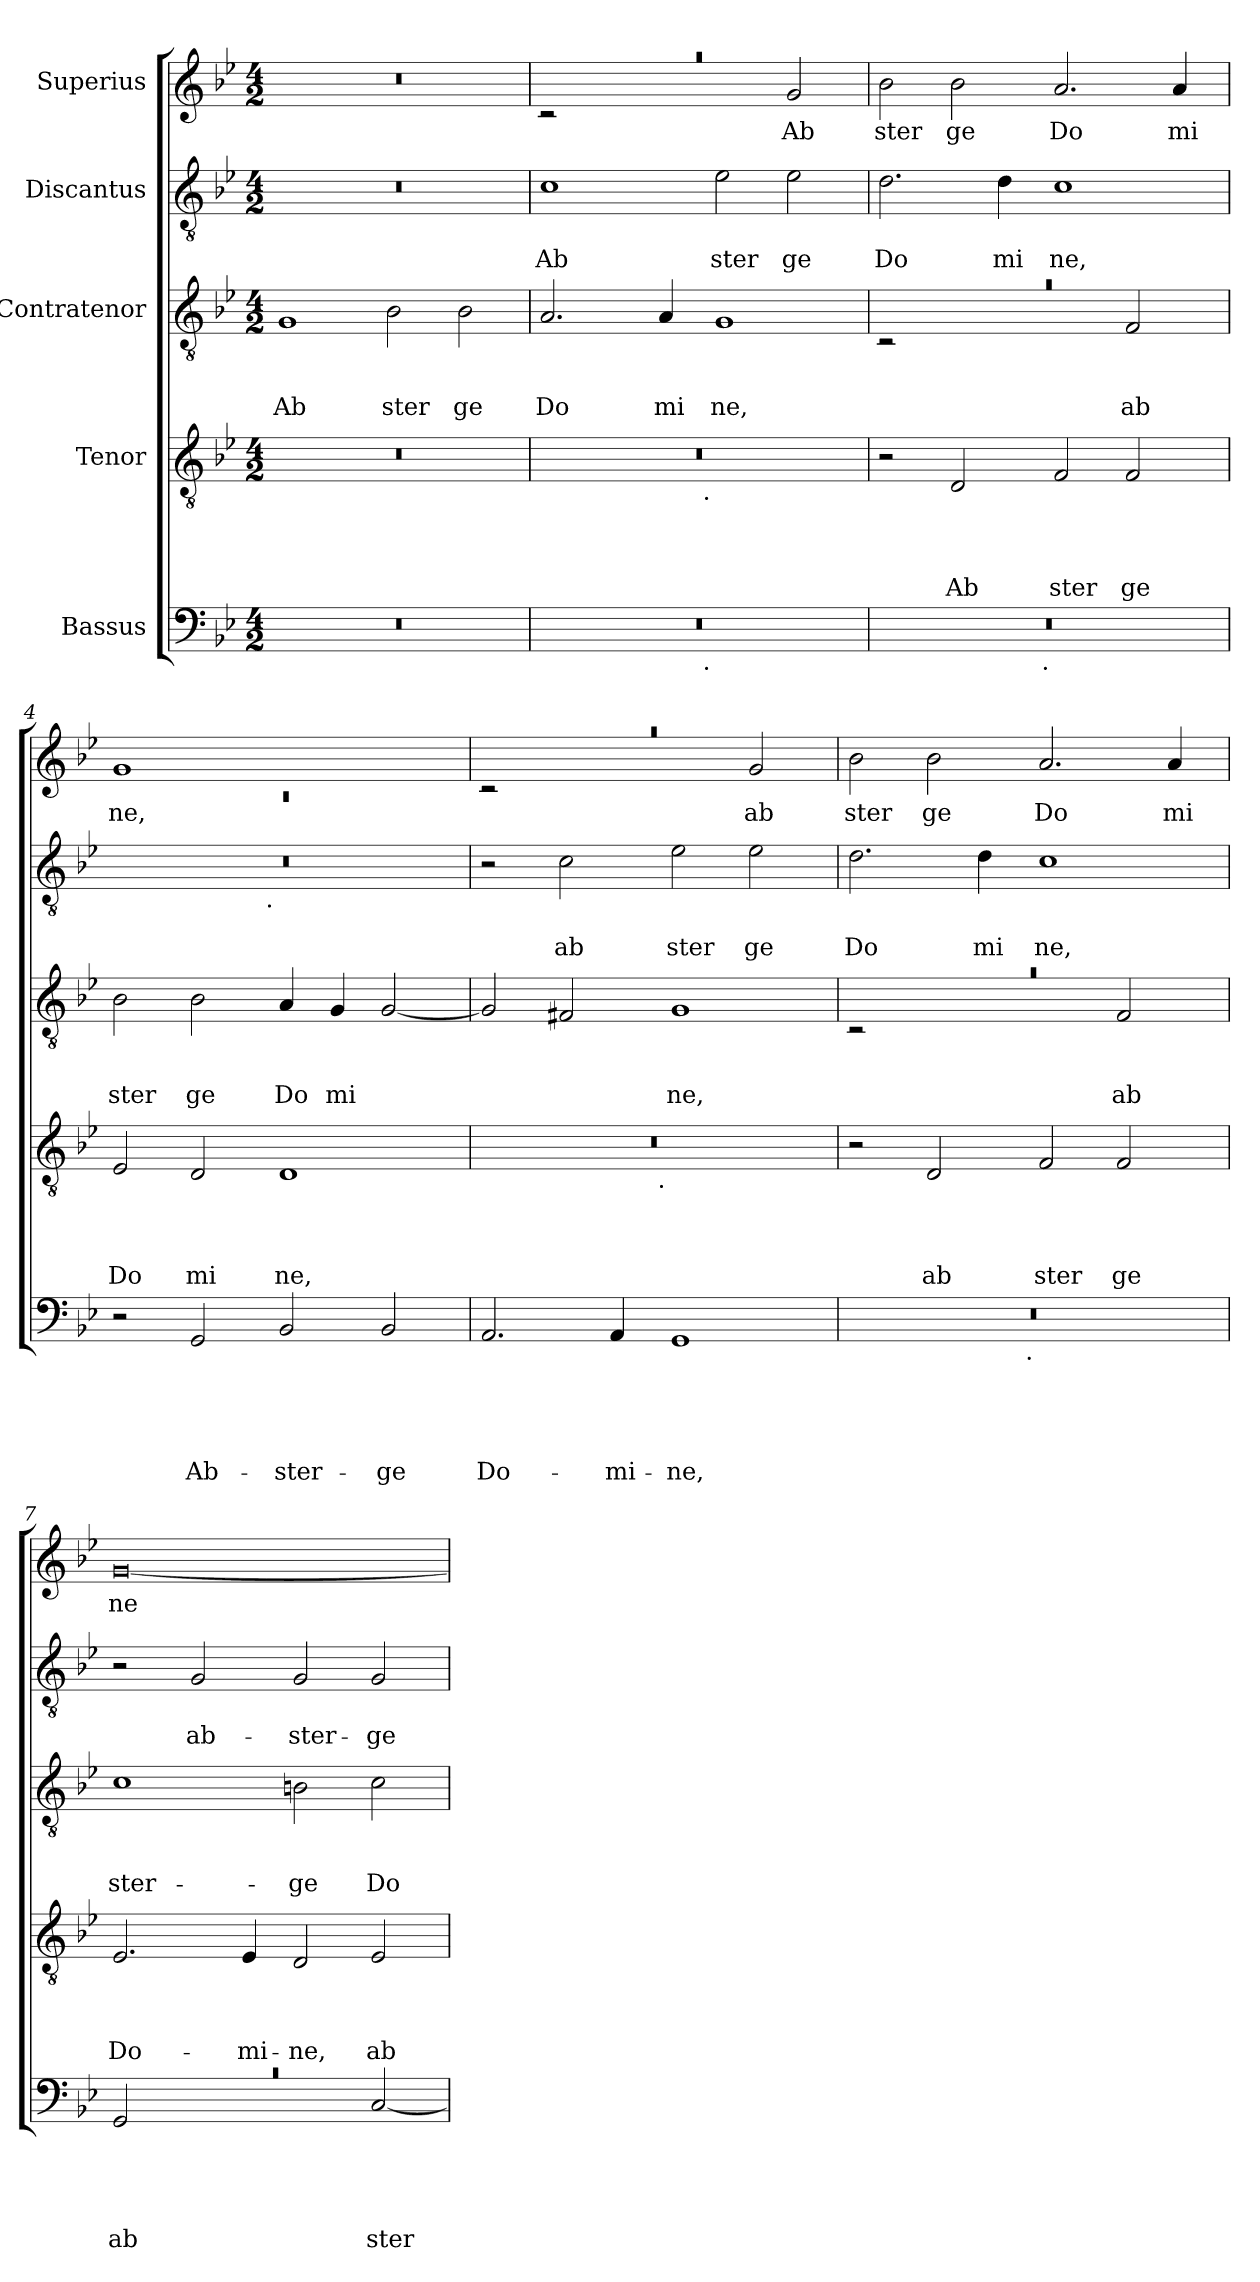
**kern	**text	**text	**text	**text	**text	**kern	**text	**text	**text	**text	**kern	**text	**text	**text	**kern	**text	**text	**kern	**text
*part5	*part5	*part5	*part5	*part5	*part5	*part4	*part4	*part4	*part4	*part4	*part3	*part3	*part3	*part3	*part2	*part2	*part2	*part1	*part1
*staff5	*staff5	*staff5	*staff5	*staff5	*staff5	*staff4	*staff4	*staff4	*staff4	*staff4	*staff3	*staff3	*staff3	*staff3	*staff2	*staff2	*staff2	*staff1	*staff1
*I"Bassus	*	*	*	*	*	*I"Tenor	*	*	*	*	*I"Contratenor	*	*	*	*I"Discantus	*	*	*I"Superius	*
*clefF4	*	*	*	*	*	*clefGv2	*	*	*	*	*clefGv2	*	*	*	*clefGv2	*	*	*clefG2	*
*k[b-e-]	*	*	*	*	*	*k[b-e-]	*	*	*	*	*k[b-e-]	*	*	*	*k[b-e-]	*	*	*k[b-e-]	*
*B-:	*	*	*	*	*	*B-:	*	*	*	*	*B-:	*	*	*	*B-:	*	*	*B-:	*
*M4/2	*	*	*	*	*	*M4/2	*	*	*	*	*M4/2	*	*	*	*M4/2	*	*	*M4/2	*
=1	=1	=1	=1	=1	=1	=1	=1	=1	=1	=1	=1	=1	=1	=1	=1	=1	=1	=1	=1
!	!	!	!	!	!	!	!	!	!	!	!	!	!	!LO:LY:b	!	!	!	!	!
0r	.	.	.	.	.	0r	.	.	.	.	1G	.	.	Ab	0r	.	.	0r	.
!	!	!	!	!	!	!	!	!	!	!	!	!	!	!LO:LY:b	!	!	!	!	!
.	.	.	.	.	.	.	.	.	.	.	2B-\	.	.	ster	.	.	.	.	.
!	!	!	!	!	!	!	!	!	!	!	!	!	!	!LO:LY:b	!	!	!	!	!
.	.	.	.	.	.	.	.	.	.	.	2B-\	.	.	ge	.	.	.	.	.
=2	=2	=2	=2	=2	=2	=2	=2	=2	=2	=2	=2	=2	=2	=2	=2	=2	=2	=2	=2
!	!	!	!	!	!	!	!	!	!	!	!	!	!	!LO:LY:b	!	!	!LO:LY:b	!LO:N:vis=1	!
*^	*	*	*	*	*	*^	*	*	*	*	*	*	*	*	*	*	*	*^	*
0r	2ryy	.	.	.	.	.	0r	2ryy	.	.	.	.	2.A/	.	.	Do	1c	.	Ab	0raa	2rc	.
.	4...ryy	.	.	.	.	.	.	4...ryy	.	.	.	.	.	.	.	.	.	.	.	.	1ryy	.
!	!	!	!	!	!	!	!	!	!	!	!	!	!	!	!	!LO:LY:b	!	!	!	!	!	!
.	.	.	.	.	.	.	.	.	.	.	.	.	4A/	.	.	mi	.	.	.	.	.	.
!	!	!	!	!	!	!	!	!LO:TX:b:t=.	!	!	!	!	!	!	!	!	!	!	!	!	!	!
!	!LO:TX:b:t=.	!	!	!	!	!	!	!	!	!	!	!	!	!	!	!	!	!	!	!	!	!
.	1ryy	.	.	.	.	.	.	1ryy	.	.	.	.	.	.	.	.	.	.	.	.	.	.
!	!	!	!	!	!	!	!	!	!	!	!	!	!	!	!	!LO:LY:b	!	!	!LO:LY:b	!	!	!
.	.	.	.	.	.	.	.	.	.	.	.	.	1G	.	.	ne,	2e-\	.	ster	.	.	.
!	!	!	!	!	!	!	!	!	!	!	!	!	!	!	!	!	!	!	!LO:LY:b	!	!	!LO:LY:b
.	.	.	.	.	.	.	.	.	.	.	.	.	.	.	.	.	2e-\	.	ge	.	2g/	Ab
.	32ryy	.	.	.	.	.	.	32ryy	.	.	.	.	.	.	.	.	.	.	.	.	.	.
=3	=3	=3	=3	=3	=3	=3	=3	=3	=3	=3	=3	=3	=3	=3	=3	=3	=3	=3	=3	=3	=3	=3
!	!	!	!	!	!	!	!	!	!	!	!	!	!LO:N:vis=1	!	!	!	!	!	!LO:LY:b	!	!	!LO:LY:b
*	*	*	*	*	*	*	*v	*v	*	*	*	*	*^	*	*	*	*	*	*	*v	*v	*
0r	2ryy	.	.	.	.	.	2r	.	.	.	.	0ra	2rC	.	.	.	2.d\	.	Do	2b-\	ster
!	!	!	!	!	!	!	!	!	!	!	!LO:LY:b	!	!	!	!	!	!	!	!	!	!LO:LY:b
.	4...ryy	.	.	.	.	.	2D/	.	.	.	Ab	.	1ryy	.	.	.	.	.	.	2b-\	ge
!	!	!	!	!	!	!	!	!	!	!	!	!	!	!	!	!	!	!	!LO:LY:b	!	!
.	.	.	.	.	.	.	.	.	.	.	.	.	.	.	.	.	4d\	.	mi	.	.
!	!LO:TX:b:t=.	!	!	!	!	!	!	!	!	!	!	!	!	!	!	!	!	!	!	!	!
.	1ryy	.	.	.	.	.	.	.	.	.	.	.	.	.	.	.	.	.	.	.	.
!	!	!	!	!	!	!	!	!	!	!	!LO:LY:b	!	!	!	!	!	!	!	!LO:LY:b	!	!LO:LY:b
.	.	.	.	.	.	.	2F/	.	.	.	ster	.	.	.	.	.	1c	.	ne,	2.a/	Do
!	!	!	!	!	!	!	!	!	!	!	!LO:LY:b	!	!	!	!	!LO:LY:b	!	!	!	!	!
.	.	.	.	.	.	.	2F/	.	.	.	ge	.	2F/	.	.	ab	.	.	.	.	.
!	!	!	!	!	!	!	!	!	!	!	!	!	!	!	!	!	!	!	!	!	!LO:LY:b
.	.	.	.	.	.	.	.	.	.	.	.	.	.	.	.	.	.	.	.	4a/	mi
.	32ryy	.	.	.	.	.	.	.	.	.	.	.	.	.	.	.	.	.	.	.	.
=4	=4	=4	=4	=4	=4	=4	=4	=4	=4	=4	=4	=4	=4	=4	=4	=4	=4	=4	=4	=4	=4
*	*	*	*	*	*	*	*	*	*	*	*	*	*	*	*	*	*	*	*	*^	*
!	!	!	!	!	!	!	!	!	!	!	!LO:LY:b	!	!	!	!	!LO:LY:b	!	!	!	!	!LO:N:vis=1	!LO:LY:b
*v	*v	*	*	*	*	*	*	*	*	*	*	*v	*v	*	*	*	*^	*	*	*	*	*
2r	.	.	.	.	.	2E-/	.	.	.	Do	2B-\	.	.	ster	0r	2ryy	.	.	1g	0rc	ne,
!	!	!	!	!	!LO:LY:b	!	!	!	!	!LO:LY:b	!	!	!	!LO:LY:b	!	!	!	!	!	!	!
2GG/	.	.	.	.	Ab-	2D/	.	.	.	mi	2B-\	.	.	ge	.	4...ryy	.	.	.	.	.
!	!	!	!	!	!	!	!	!	!	!	!	!	!	!	!	!LO:TX:b:t=.	!	!	!	!	!
.	.	.	.	.	.	.	.	.	.	.	.	.	.	.	.	1ryy	.	.	.	.	.
!	!	!	!	!	!LO:LY:b	!	!	!	!	!LO:LY:b	!	!	!	!LO:LY:b	!	!	!	!	!	!	!
2BB-/	.	.	.	.	-ster-	1D	.	.	.	ne,	4A/	.	.	Do	.	.	.	.	1ryy	.	.
!	!	!	!	!	!	!	!	!	!	!	!	!	!	!LO:LY:b	!	!	!	!	!	!	!
.	.	.	.	.	.	.	.	.	.	.	4G/	.	.	mi	.	.	.	.	.	.	.
!	!	!	!	!	!LO:LY:b	!	!	!	!	!	!	!	!	!	!	!	!	!	!	!	!
2BB-/	.	.	.	.	-ge	.	.	.	.	.	[<2G/	.	.	.	.	.	.	.	.	.	.
.	.	.	.	.	.	.	.	.	.	.	.	.	.	.	.	32ryy	.	.	.	.	.
=5	=5	=5	=5	=5	=5	=5	=5	=5	=5	=5	=5	=5	=5	=5	=5	=5	=5	=5	=5	=5	=5
!	!	!	!	!	!LO:LY:b	!	!	!	!	!	!	!	!	!	!	!	!	!	!LO:N:vis=1	!	!
*	*	*	*	*	*	*^	*	*	*	*	*	*	*	*	*v	*v	*	*	*	*	*
2.AA/	.	.	.	.	Do-	0r	2ryy	.	.	.	.	2G/]	.	.	.	2r	.	.	0raa	2rc	.
!	!	!	!	!	!	!	!	!	!	!	!	!	!	!	!	!	!	!LO:LY:b	!	!	!
.	.	.	.	.	.	.	4...ryy	.	.	.	.	2F#X/	.	.	.	2c\	.	ab	.	1ryy	.
!	!	!	!	!	!LO:LY:b	!	!	!	!	!	!	!	!	!	!	!	!	!	!	!	!
4AA/	.	.	.	.	-mi-	.	.	.	.	.	.	.	.	.	.	.	.	.	.	.	.
!	!	!	!	!	!	!	!LO:TX:b:t=.	!	!	!	!	!	!	!	!	!	!	!	!	!	!
.	.	.	.	.	.	.	1ryy	.	.	.	.	.	.	.	.	.	.	.	.	.	.
!	!	!	!	!	!LO:LY:b	!	!	!	!	!	!	!	!	!	!LO:LY:b	!	!	!LO:LY:b	!	!	!
1GG	.	.	.	.	-ne,	.	.	.	.	.	.	1G	.	.	ne,	2e-\	.	ster	.	.	.
!	!	!	!	!	!	!	!	!	!	!	!	!	!	!	!	!	!	!LO:LY:b	!	!	!LO:LY:b
.	.	.	.	.	.	.	.	.	.	.	.	.	.	.	.	2e-\	.	ge	.	2g/	ab
.	.	.	.	.	.	.	32ryy	.	.	.	.	.	.	.	.	.	.	.	.	.	.
=6	=6	=6	=6	=6	=6	=6	=6	=6	=6	=6	=6	=6	=6	=6	=6	=6	=6	=6	=6	=6	=6
!	!	!	!	!	!	!	!	!	!	!	!	!LO:N:vis=1	!	!	!	!	!	!LO:LY:b	!	!	!LO:LY:b
*^	*	*	*	*	*	*v	*v	*	*	*	*	*^	*	*	*	*	*	*	*v	*v	*
0r	2ryy	.	.	.	.	.	2r	.	.	.	.	0ra	2rC	.	.	.	2.d\	.	Do	2b-\	ster
!	!	!	!	!	!	!	!	!	!	!	!LO:LY:b	!	!	!	!	!	!	!	!	!	!LO:LY:b
.	4...ryy	.	.	.	.	.	2D/	.	.	.	ab	.	1ryy	.	.	.	.	.	.	2b-\	ge
!	!	!	!	!	!	!	!	!	!	!	!	!	!	!	!	!	!	!	!LO:LY:b	!	!
.	.	.	.	.	.	.	.	.	.	.	.	.	.	.	.	.	4d\	.	mi	.	.
!	!LO:TX:b:t=.	!	!	!	!	!	!	!	!	!	!	!	!	!	!	!	!	!	!	!	!
.	1ryy	.	.	.	.	.	.	.	.	.	.	.	.	.	.	.	.	.	.	.	.
!	!	!	!	!	!	!	!	!	!	!	!LO:LY:b	!	!	!	!	!	!	!	!LO:LY:b	!	!LO:LY:b
.	.	.	.	.	.	.	2F/	.	.	.	ster	.	.	.	.	.	1c	.	ne,	2.a/	Do
!	!	!	!	!	!	!	!	!	!	!	!LO:LY:b	!	!	!	!	!LO:LY:b	!	!	!	!	!
.	.	.	.	.	.	.	2F/	.	.	.	ge	.	2F/	.	.	ab	.	.	.	.	.
!	!	!	!	!	!	!	!	!	!	!	!	!	!	!	!	!	!	!	!	!	!LO:LY:b
.	.	.	.	.	.	.	.	.	.	.	.	.	.	.	.	.	.	.	.	4a/	mi
.	32ryy	.	.	.	.	.	.	.	.	.	.	.	.	.	.	.	.	.	.	.	.
!!LO:LB:g=z
=7	=7	=7	=7	=7	=7	=7	=7	=7	=7	=7	=7	=7	=7	=7	=7	=7	=7	=7	=7	=7	=7
!LO:N:vis=1	!	!	!	!	!	!LO:LY:b	!	!	!	!	!LO:LY:b	!	!	!	!	!LO:LY:b	!	!	!	!	!LO:LY:b
*	*	*	*	*	*	*	*	*	*	*	*	*v	*v	*	*	*	*	*	*	*	*
0rc	2GG/	.	.	.	.	ab	2.E-/	.	.	.	Do-	1c	.	.	ster-	2r	.	.	[<0g	ne
!	!	!	!	!	!	!	!	!	!	!	!	!	!	!	!	!	!	!LO:LY:b	!	!
.	1ryy	.	.	.	.	.	.	.	.	.	.	.	.	.	.	2G/	.	ab-	.	.
!	!	!	!	!	!	!	!	!	!	!	!LO:LY:b	!	!	!	!	!	!	!	!	!
.	.	.	.	.	.	.	4E-/	.	.	.	-mi-	.	.	.	.	.	.	.	.	.
!	!	!	!	!	!	!	!	!	!	!	!LO:LY:b	!	!	!	!LO:LY:b	!	!	!LO:LY:b	!	!
.	.	.	.	.	.	.	2D/	.	.	.	-ne,	2Bn\	.	.	-ge	2G/	.	-ster-	.	.
!	!	!	!	!	!	!LO:LY:b	!	!	!	!	!LO:LY:b	!	!	!	!LO:LY:b	!	!	!LO:LY:b	!	!
.	[<2C/	.	.	.	.	ster	2E-/	.	.	.	ab-	2c\	.	.	Do-	2G/	.	-ge	.	.
*v	*v	*	*	*	*	*	*	*	*	*	*	*	*	*	*	*	*	*	*	*
=	=	=	=	=	=	=	=	=	=	=	=	=	=	=	=	=	=	=	=
*-	*-	*-	*-	*-	*-	*-	*-	*-	*-	*-	*-	*-	*-	*-	*-	*-	*-	*-	*-
